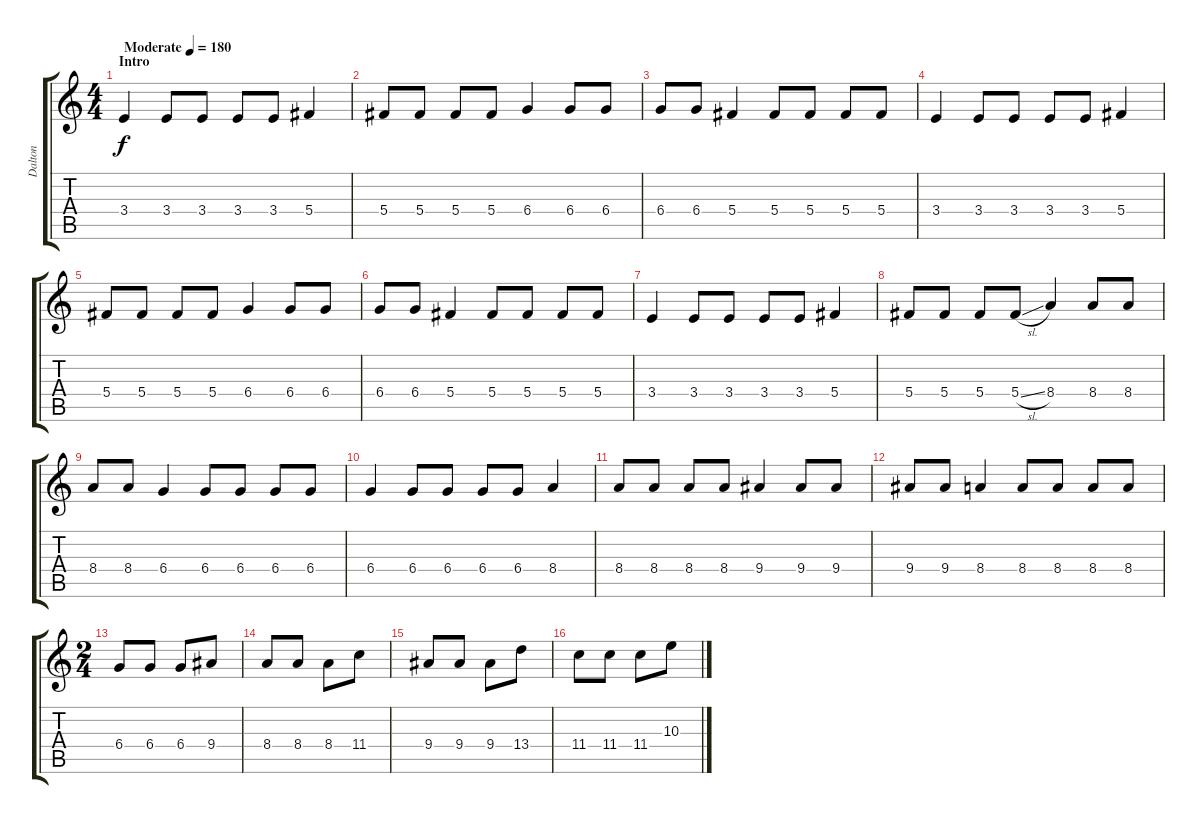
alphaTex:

\track ("Dalton" "Dalton") {instrument overdrivenguitar}
\staff {score tabs}
\tuning (Eb4 Bb3 Gb3 Db3 Ab2 Eb2) {hide}
\ts (4 4)
\section ("" "Intro")
\tempo (180 "Moderate")
\clef g2
\ks c
3.4.4{dy f instrument overdrivenguitar} 3.4.8 3.4.8 3.4.8 3.4.8 5.4.4 |
5.4.8 5.4.8 5.4.8 5.4.8 6.4.4 6.4.8 6.4.8 |
6.4.8 6.4.8 5.4.4 5.4.8 5.4.8 5.4.8 5.4.8 |
3.4.4 3.4.8 3.4.8 3.4.8 3.4.8 5.4.4 |
5.4.8 5.4.8 5.4.8 5.4.8 6.4.4 6.4.8 6.4.8 |
6.4.8 6.4.8 5.4.4 5.4.8 5.4.8 5.4.8 5.4.8 |
3.4.4 3.4.8 3.4.8 3.4.8 3.4.8 5.4.4 |
5.4.8 5.4.8 5.4.8 5.4{sl}.8 8.4.4 8.4.8 8.4.8 |
8.4.8 8.4.8 6.4.4 6.4.8 6.4.8 6.4.8 6.4.8 |
6.4.4 6.4.8 6.4.8 6.4.8 6.4.8 8.4.4 |
8.4.8 8.4.8 8.4.8 8.4.8 9.4.4 9.4.8 9.4.8 |
9.4.8 9.4.8 8.4.4 8.4.8 8.4.8 8.4.8 8.4.8 |
\ts (2 4)
6.4.8 6.4.8 6.4.8 9.4.8 |
8.4.8 8.4.8 8.4.8 11.4.8 |
9.4.8 9.4.8 9.4.8 13.4.8 |
11.4.8 11.4.8 11.4.8 10.3.8
